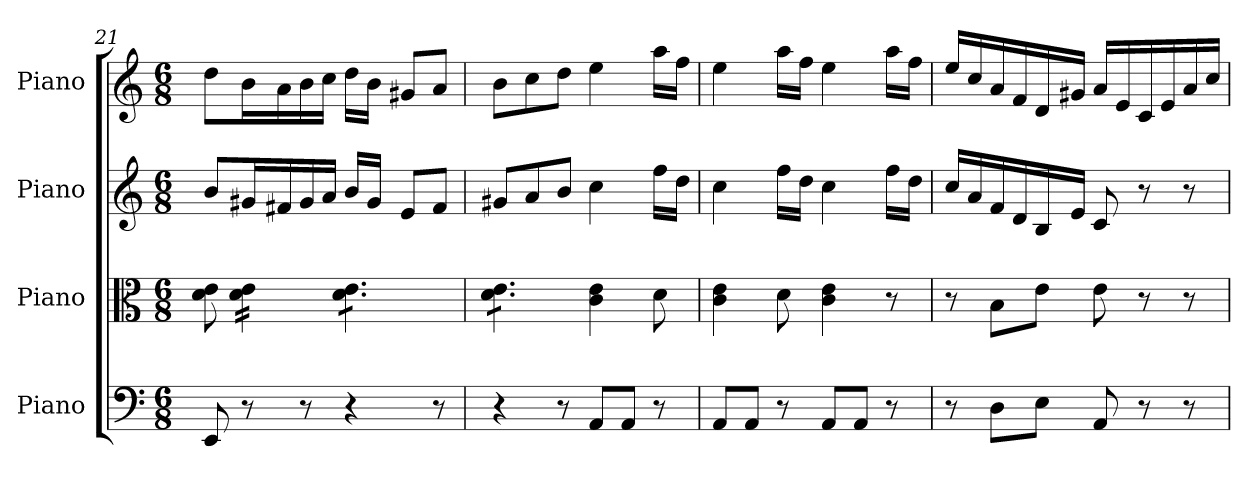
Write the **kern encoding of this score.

**kern	**kern	**kern	**kern
*part4	*part3	*part2	*part1
*staff4	*staff3	*staff2	*staff1
*I"Piano	*I"Piano	*I"Piano	*I"Piano
*I'Pno	*I'Pno	*I'Pno	*I'Pno
*clefF4	*clefC3	*clefG2	*clefG2
*k[]	*k[]	*k[]	*k[]
*M6/8	*M6/8	*M6/8	*M6/8
=21	=21	=21	=21
8EE/	8d\ 8e\	8b/L	8dd\L
*	*tremolo	*	*
8r	16d\ 16e\LL	16g#X/L	16b\L
.	16d\ 16e\	16f#X/	16a\
8r	16d\ 16e\	16g#/	16b\
.	16d\ 16e\JJ	16a/JJ	16cc\JJ
4r	8d\ 8e\L	16b/LL	16dd\LL
.	.	16g#/JJ	16b\JJ
.	8d\ 8e\	8e/L	8g#X/L
8r	8d\ 8e\J	8f#/J	8a/J
=22	=22	=22	=22
4r	8d\ 8e\L	8g#X/L	8b\L
.	8d\ 8e\	8a/	8cc\
8r	8d\ 8e\J	8b/J	8dd\J
*	*Xtremolo	*	*
8AA/L	4c\ 4e\	4cc\	4ee\
8AA/J	.	.	.
8r	8d\	16ff\LL	16aa\LL
.	.	16dd\JJ	16ff\JJ
=23	=23	=23	=23
8AA/L	4c\ 4e\	4cc\	4ee\
8AA/J	.	.	.
8r	8d\	16ff\LL	16aa\LL
.	.	16dd\JJ	16ff\JJ
8AA/L	4c\ 4e\	4cc\	4ee\
8AA/J	.	.	.
8r	8r	16ff\LL	16aa\LL
.	.	16dd\JJ	16ff\JJ
!!LO:PB:g=z
=24	=24	=24	=24
8r	8r	16cc/LL	16ee/LL
.	.	16a/	16cc/
8D\L	8B\L	16f/	16a/
.	.	16d/	16f/
8E\J	8e\J	16B/	16d/
.	.	16e/JJ	16g#X/JJ
8AA/	8e\	8c/	16a/LL
.	.	.	16e/
8r	8r	8r	16c/
.	.	.	16e/
8r	8r	8r	16a/
.	.	.	16cc/JJ
=	=	=	=
*-	*-	*-	*-
